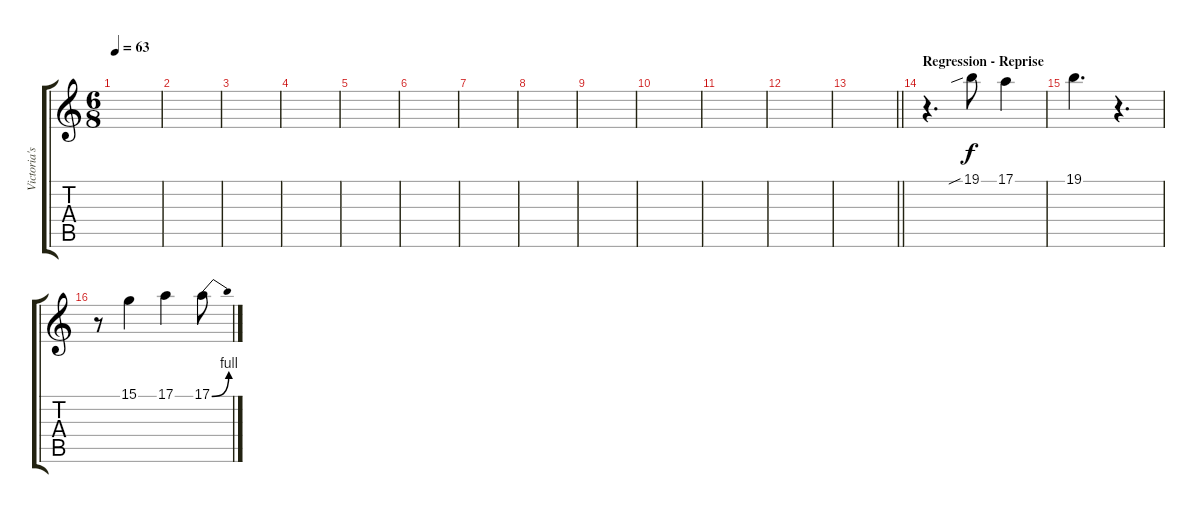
\track ("Victoria's Wail" "Victoria's") {instrument flute}
\staff {score tabs}
\tuning (E4 B3 G3 D3 A2 E2) {hide}
\ts (6 8)
\tempo 63
\clef g2
\ks c
|
|
|
|
|
|
|
|
|
|
|
|
\barLineRight lightlight
|
\section ("" "Regression - Reprise")
r.4{d} 19.1{sib}.8 17.1.4 |
19.1.4{d} r.4{d} |
r.8 15.1.4 17.1.4 17.1{be (bend 0 0 60 4)}.8
